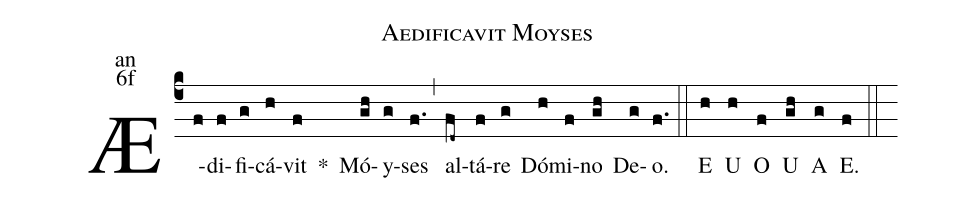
name:Aedificavit Moyses;
office-part:an;
mode:6f;
%%
(c4)Æ(f)di(f)fi(g)cá(h)vit(f) <sp>*</sp>() Mó(gh)y(g)ses(f.) (,) al(fd~)tá(f)re(g) Dó(h)mi(f)no(gh) De(g)o.(f.) (::)
<eu>E(h) U(h) O(f) U(gh) A(g) E.(f) </eu>(::)
